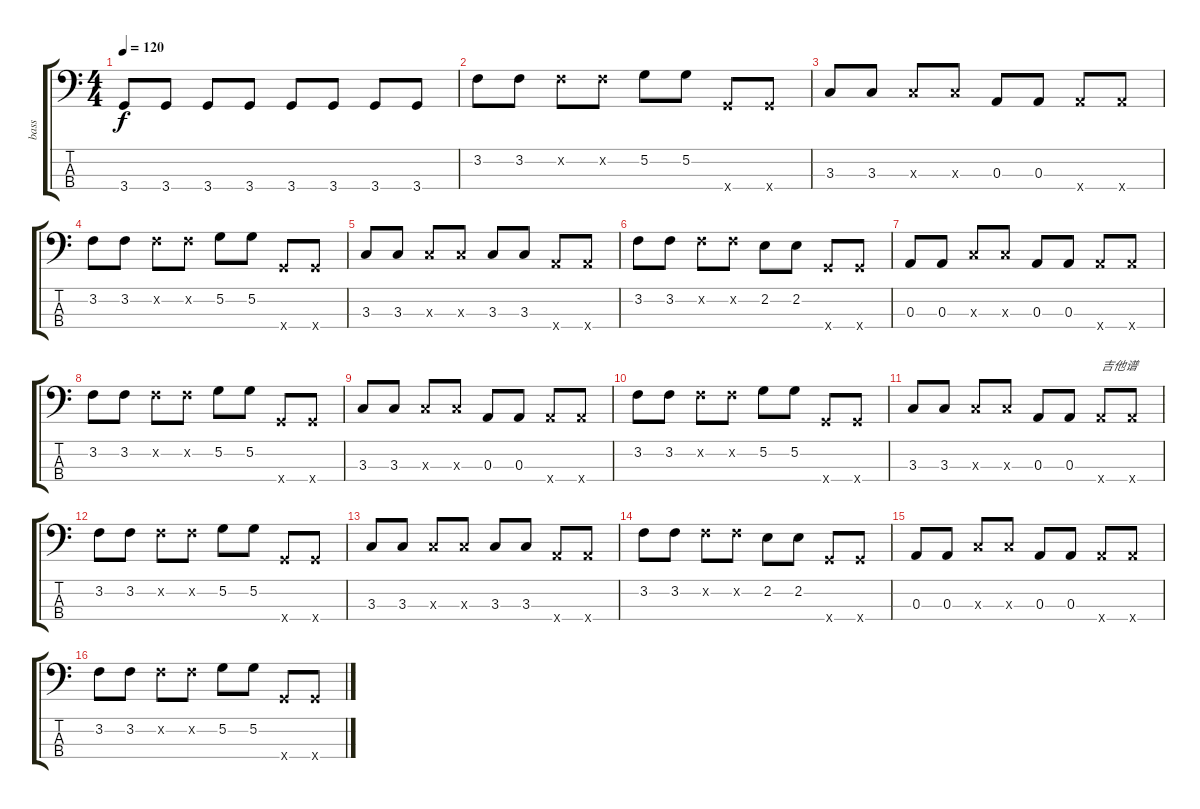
\track ("bass" "bass") {instrument electricbassfinger}
\staff {score tabs}
\tuning (G2 D2 A1 E1) {hide}
\ts (4 4)
\tempo 120
\clef f4
\ks c
3.4.8{dy f} 3.4.8 3.4.8 3.4.8 3.4.8 3.4.8 3.4.8 3.4.8 |
3.2.8 3.2.8 3.2{x}.8 3.2{x}.8 5.2.8 5.2.8 3.4{x}.8 3.4{x}.8 |
3.3.8 3.3.8 3.3{x}.8 3.3{x}.8 0.3.8 0.3.8 5.4{x}.8 5.4{x}.8 |
3.2.8 3.2.8 3.2{x}.8 3.2{x}.8 5.2.8 5.2.8 3.4{x}.8 3.4{x}.8 |
3.3.8 3.3.8 3.3{x}.8 3.3{x}.8 3.3.8 3.3.8 5.4{x}.8 5.4{x}.8 |
3.2.8 3.2.8 3.2{x}.8 3.2{x}.8 2.2.8 2.2.8 3.4{x}.8 3.4{x}.8 |
0.3.8 0.3.8 3.3{x}.8 3.3{x}.8 0.3.8 0.3.8 5.4{x}.8 5.4{x}.8 |
3.2.8 3.2.8 3.2{x}.8 3.2{x}.8 5.2.8 5.2.8 3.4{x}.8 3.4{x}.8 |
3.3.8 3.3.8 3.3{x}.8 3.3{x}.8 0.3.8 0.3.8 5.4{x}.8 5.4{x}.8 |
3.2.8 3.2.8 3.2{x}.8 3.2{x}.8 5.2.8 5.2.8 3.4{x}.8 3.4{x}.8 |
3.3.8 3.3.8 3.3{x}.8 3.3{x}.8 0.3.8 0.3.8 5.4{x}.8{txt "吉他谱"} 5.4{x}.8 |
3.2.8 3.2.8 3.2{x}.8 3.2{x}.8 5.2.8 5.2.8 3.4{x}.8 3.4{x}.8 |
3.3.8 3.3.8 3.3{x}.8 3.3{x}.8 3.3.8 3.3.8 5.4{x}.8 5.4{x}.8 |
3.2.8 3.2.8 3.2{x}.8 3.2{x}.8 2.2.8 2.2.8 3.4{x}.8 3.4{x}.8 |
0.3.8 0.3.8 3.3{x}.8 3.3{x}.8 0.3.8 0.3.8 5.4{x}.8 5.4{x}.8 |
3.2.8 3.2.8 3.2{x}.8 3.2{x}.8 5.2.8 5.2.8 3.4{x}.8 3.4{x}.8
